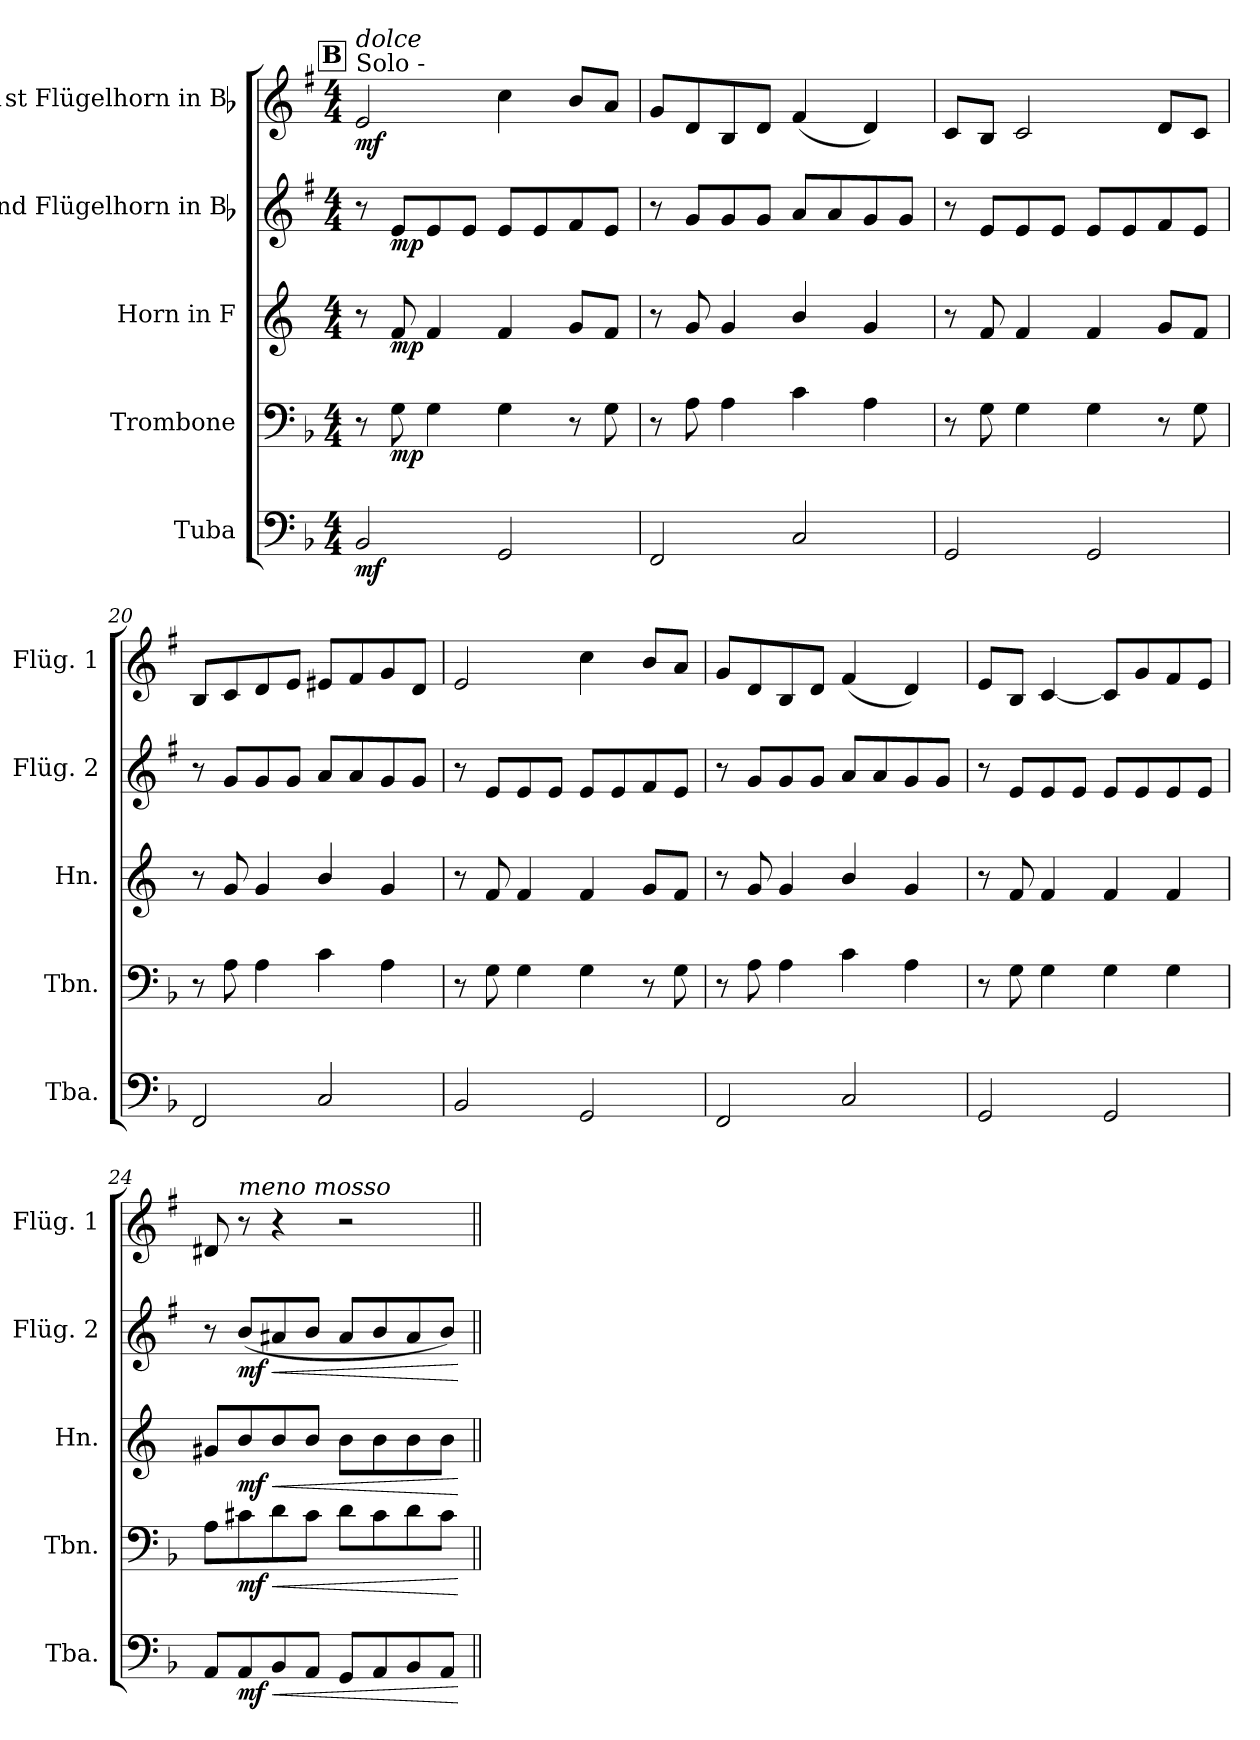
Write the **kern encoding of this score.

**kern	**dynam	**kern	**dynam	**kern	**dynam	**kern	**dynam	**kern	**dynam
*part5	*part5	*part4	*part4	*part3	*part3	*part2	*part2	*part1	*part1
*staff5	*staff5	*staff4	*staff4	*staff3	*staff3	*staff2	*staff2	*staff1	*staff1
*I"Tuba	*	*I"Trombone	*	*I"Horn in F	*	*I"2nd Flügelhorn in Bb	*	*I"1st Flügelhorn in Bb	*
*I'Tba.	*	*I'Tbn.	*	*I'Hn.	*	*I'Flüg. 2	*	*I'Flüg. 1	*
!!LO:PB:g=z
*clefF4	*	*clefF4	*	*clefG2	*	*clefG2	*	*clefG2	*
*	*	*	*	*ITrd4c7	*	*ITrd1c2	*	*ITrd1c2	*
*k[b-]	*	*k[b-]	*	*k[b-]	*	*k[b-]	*	*k[b-]	*
*F:	*	*F:	*	*	*	*F:	*	*F:	*
*M4/4	*	*M4/4	*	*M4/4	*	*M4/4	*	*M4/4	*
!!LO:REH:place=s1:a:B:fs=15.7124:t=B
=17	=17	=17	=17	=17	=17	=17	=17	=17	=17
!	!	!	!	!	!	!	!	!LO:TX:a:t=Solo -	!
!	!	!	!	!	!	!	!	!LO:TX:a:i:t=dolce	!
!	!LO:DY:b	!	!	!	!	!	!	!	!LO:DY:b
2BB-/	mf	8r	.	8r	.	8r	.	2d/	mf
!	!	!	!LO:DY:b	!	!LO:DY:b	!	!LO:DY:b	!	!
.	.	8G\	mp	8B-/	mp	8d/L	mp	.	.
.	.	4G\	.	4B-/	.	8d/	.	.	.
.	.	.	.	.	.	8d/J	.	.	.
2GG/	.	4G\	.	4B-/	.	8d/L	.	4b-\	.
.	.	.	.	.	.	8d/	.	.	.
.	.	8r	.	8c/L	.	8e/	.	8a/L	.
.	.	8G\	.	8B-/J	.	8d/J	.	8g/J	.
=18	=18	=18	=18	=18	=18	=18	=18	=18	=18
2FF/	.	8r	.	8r	.	8r	.	8f/L	.
.	.	8A\	.	8c/	.	8f/L	.	8c/	.
.	.	4A\	.	4c/	.	8f/	.	8A/	.
.	.	.	.	.	.	8f/J	.	8c/J	.
2C/	.	4c\	.	4e/	.	8g/L	.	(4e/	.
.	.	.	.	.	.	8g/	.	.	.
.	.	4A\	.	4c/	.	8f/	.	4c/)	.
.	.	.	.	.	.	8f/J	.	.	.
=19	=19	=19	=19	=19	=19	=19	=19	=19	=19
2GG/	.	8r	.	8r	.	8r	.	8B-/L	.
.	.	8G\	.	8B-/	.	8d/L	.	8A/J	.
.	.	4G\	.	4B-/	.	8d/	.	2B-/	.
.	.	.	.	.	.	8d/J	.	.	.
2GG/	.	4G\	.	4B-/	.	8d/L	.	.	.
.	.	.	.	.	.	8d/	.	.	.
.	.	8r	.	8c/L	.	8e/	.	8c/L	.
.	.	8G\	.	8B-/J	.	8d/J	.	8B-/J	.
=20	=20	=20	=20	=20	=20	=20	=20	=20	=20
2FF/	.	8r	.	8r	.	8r	.	8A/L	.
.	.	8A\	.	8c/	.	8f/L	.	8B-/	.
.	.	4A\	.	4c/	.	8f/	.	8c/	.
.	.	.	.	.	.	8f/J	.	8d/J	.
2C/	.	4c\	.	4e/	.	8g/L	.	8d#X/L	.
.	.	.	.	.	.	8g/	.	8e/	.
.	.	4A\	.	4c/	.	8f/	.	8f/	.
.	.	.	.	.	.	8f/J	.	8c/J	.
=21	=21	=21	=21	=21	=21	=21	=21	=21	=21
2BB-/	.	8r	.	8r	.	8r	.	2d/	.
.	.	8G\	.	8B-/	.	8d/L	.	.	.
.	.	4G\	.	4B-/	.	8d/	.	.	.
.	.	.	.	.	.	8d/J	.	.	.
2GG/	.	4G\	.	4B-/	.	8d/L	.	4b-\	.
.	.	.	.	.	.	8d/	.	.	.
.	.	8r	.	8c/L	.	8e/	.	8a/L	.
.	.	8G\	.	8B-/J	.	8d/J	.	8g/J	.
!!LO:LB:g=z
=22	=22	=22	=22	=22	=22	=22	=22	=22	=22
2FF/	.	8r	.	8r	.	8r	.	8f/L	.
.	.	8A\	.	8c/	.	8f/L	.	8c/	.
.	.	4A\	.	4c/	.	8f/	.	8A/	.
.	.	.	.	.	.	8f/J	.	8c/J	.
2C/	.	4c\	.	4e/	.	8g/L	.	(4e/	.
.	.	.	.	.	.	8g/	.	.	.
.	.	4A\	.	4c/	.	8f/	.	4c/)	.
.	.	.	.	.	.	8f/J	.	.	.
=23	=23	=23	=23	=23	=23	=23	=23	=23	=23
2GG/	.	8r	.	8r	.	8r	.	8d/L	.
.	.	8G\	.	8B-/	.	8d/L	.	8A/J	.
.	.	4G\	.	4B-/	.	8d/	.	[4B-/	.
.	.	.	.	.	.	8d/J	.	.	.
2GG/	.	4G\	.	4B-/	.	8d/L	.	8B-/L]	.
.	.	.	.	.	.	8d/	.	8f/	.
.	.	4G\	.	4B-/	.	8d/	.	8e/	.
.	.	.	.	.	.	8d/J	.	8d/J	.
=24	=24	=24	=24	=24	=24	=24	=24	=24	=24
8AA/L	.	8A\L	.	8c#X/L	.	8r	.	8c#X/	.
!	!	!	!	!	!	!	!	!LO:TX:a:i:t=meno mosso	!
!	!LO:DY:b	!	!LO:DY:b	!	!LO:DY:b	!	!LO:HP:b	!	!
!	!	!	!	!	!	!	!LO:DY:n=1:b	!	!
8AA/	mf	8c#X\	mf	8e/	mf	(8a/L	< mf	8r	.
!	!LO:HP:b	!	!LO:HP:b	!	!LO:HP:b	!	!	!	!
8BB-/	<	8d\	<	8e/	<	8g#X/	.	4r	.
8AA/J	.	8c#\J	.	8e/J	.	8a/J	.	.	.
8GG/L	.	8d\L	.	8e\L	.	8g#/L	.	2r	.
8AA/	.	8c#\	.	8e\	.	8a/	.	.	.
8BB-/	.	8d\	.	8e\	.	8g#/	.	.	.
8AA/J	.	8c#\J	.	8e\J	.	8a/J)	.	.	.
.	[	.	[	.	[	.	[	.	.
=||	=||	=||	=||	=||	=||	=||	=||	=||	=||
*-	*-	*-	*-	*-	*-	*-	*-	*-	*-
